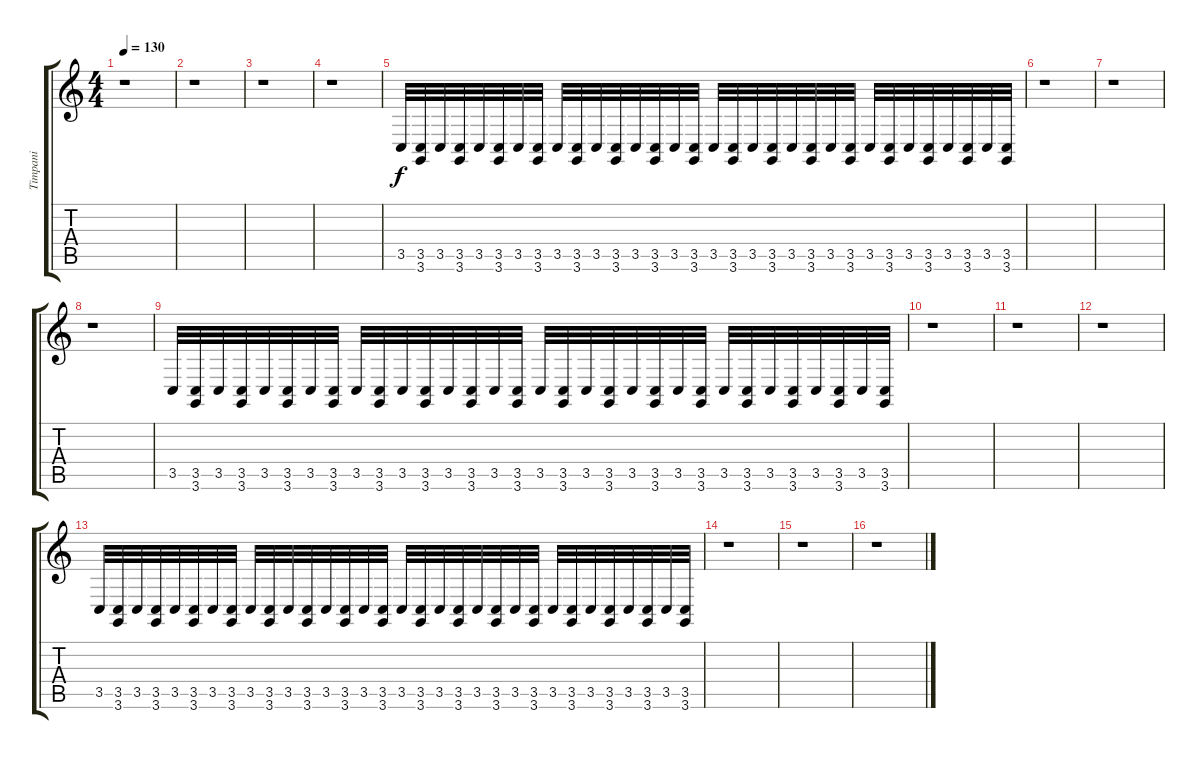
\track ("Timpani" "Timpani") {instrument timpani}
\staff {score tabs}
\tuning (E4 B3 G3 D3 A2 E2) {hide}
\ts (4 4)
\tempo 130
\clef g2
\ks c
r.1{dy f} |
r.1 |
r.1 |
r.1 |
3.5.32{volume 9} (3.5 3.6).32{volume 0} 3.5.32{volume 0} (3.5 3.6).32{volume 0} 3.5.32{volume 1} (3.5 3.6).32{volume 1} 3.5.32 (3.5 3.6).32 3.5.32{volume 1} (3.5 3.6).32 3.5.32{volume 1} (3.5 3.6).32{volume 1} 3.5.32{volume 2} (3.5 3.6).32{volume 2} 3.5.32 (3.5 3.6).32 3.5.32 (3.5 3.6).32{volume 2} 3.5.32 (3.5 3.6).32{volume 3} 3.5.32{volume 3} (3.5 3.6).32{volume 3} 3.5.32{volume 4} (3.5 3.6).32{volume 4} 3.5.32 (3.5 3.6).32{volume 4} 3.5.32{volume 5} (3.5 3.6).32{volume 6} 3.5.32{volume 6} (3.5 3.6).32{volume 7} 3.5.32{volume 8} (3.5 3.6).32{volume 8} |
r.1 |
r.1 |
r.1 |
3.5.32{volume 9} (3.5 3.6).32{volume 0} 3.5.32{volume 0} (3.5 3.6).32{volume 0} 3.5.32{volume 1} (3.5 3.6).32{volume 1} 3.5.32 (3.5 3.6).32 3.5.32{volume 1} (3.5 3.6).32 3.5.32{volume 1} (3.5 3.6).32{volume 1} 3.5.32{volume 2} (3.5 3.6).32{volume 2} 3.5.32 (3.5 3.6).32 3.5.32 (3.5 3.6).32{volume 2} 3.5.32 (3.5 3.6).32{volume 3} 3.5.32{volume 3} (3.5 3.6).32{volume 3} 3.5.32{volume 4} (3.5 3.6).32{volume 4} 3.5.32 (3.5 3.6).32{volume 4} 3.5.32{volume 5} (3.5 3.6).32{volume 6} 3.5.32{volume 6} (3.5 3.6).32{volume 7} 3.5.32{volume 8} (3.5 3.6).32{volume 8} |
r.1 |
r.1 |
r.1 |
3.5.32{volume 9} (3.5 3.6).32{volume 0} 3.5.32{volume 0} (3.5 3.6).32{volume 0} 3.5.32{volume 1} (3.5 3.6).32{volume 1} 3.5.32 (3.5 3.6).32 3.5.32{volume 1} (3.5 3.6).32 3.5.32{volume 1} (3.5 3.6).32{volume 1} 3.5.32{volume 2} (3.5 3.6).32{volume 2} 3.5.32 (3.5 3.6).32 3.5.32 (3.5 3.6).32{volume 2} 3.5.32 (3.5 3.6).32{volume 3} 3.5.32{volume 3} (3.5 3.6).32{volume 3} 3.5.32{volume 4} (3.5 3.6).32{volume 4} 3.5.32 (3.5 3.6).32{volume 4} 3.5.32{volume 5} (3.5 3.6).32{volume 6} 3.5.32{volume 6} (3.5 3.6).32{volume 7} 3.5.32{volume 8} (3.5 3.6).32{volume 8} |
r.1 |
r.1 |
r.1
